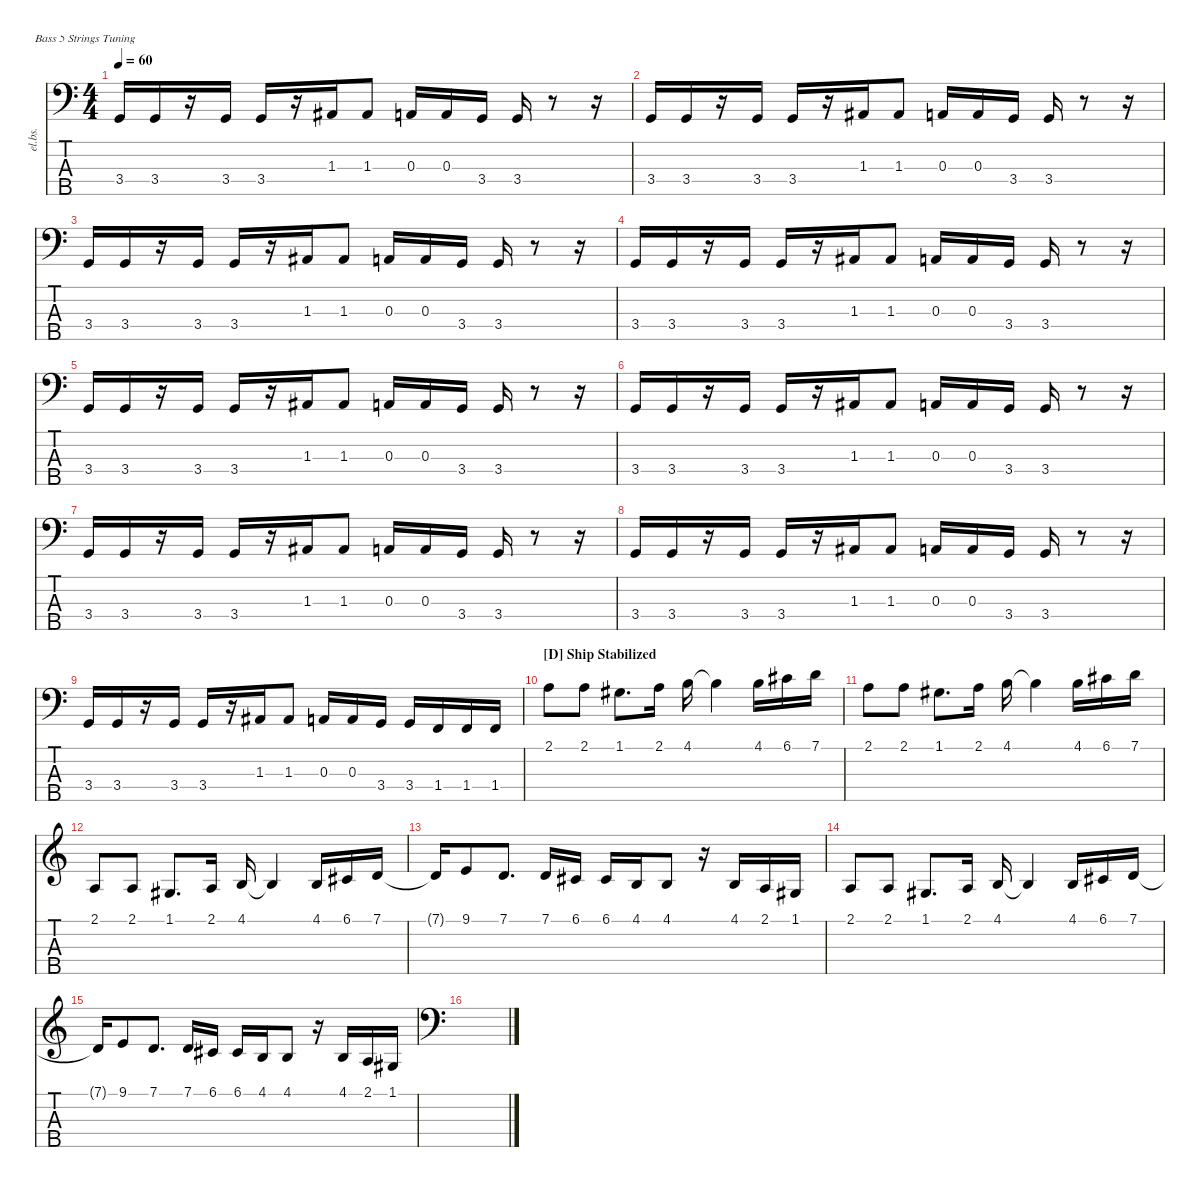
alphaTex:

\defaultSystemsLayout 4
\hideDynamics
\bracketExtendMode nobrackets
\otherSystemsTrackNameOrientation horizontal
\track ("Electric Bass" "el.bs.") {instrument electricbasspick}
\staff {score tabs}
\tuning (G2 D2 A1 E1 B0)
\ts (4 4)
\tempo 60
\clef f4
\ks c
3.4.16{dy mf beam Up} 3.4.16{beam Up} r.16{beam Up} 3.4.16{beam Up} 3.4.16{beam Up} r.16{beam Up} 1.3{acc #}.16{beam Up} 1.3{acc #}.8{beam Up} 0.3.16{beam Up} 0.3.16{beam Up} 3.4.16{beam Up} 3.4.16{beam Up} r.8{beam Up} r.16{beam Up} |
3.4.16{beam Up} 3.4.16{beam Up} r.16{beam Up} 3.4.16{beam Up} 3.4.16{beam Up} r.16{beam Up} 1.3{acc #}.16{beam Up} 1.3{acc #}.8{beam Up} 0.3.16{beam Up} 0.3.16{beam Up} 3.4.16{beam Up} 3.4.16{beam Up} r.8{beam Up} r.16{beam Up} |
3.4.16{beam Up} 3.4.16{beam Up} r.16{beam Up} 3.4.16{beam Up} 3.4.16{beam Up} r.16{beam Up} 1.3{acc #}.16{beam Up} 1.3{acc #}.8{beam Up} 0.3.16{beam Up} 0.3.16{beam Up} 3.4.16{beam Up} 3.4.16{beam Up} r.8{beam Up} r.16{beam Up} |
3.4.16{beam Up} 3.4.16{beam Up} r.16{beam Up} 3.4.16{beam Up} 3.4.16{beam Up} r.16{beam Up} 1.3{acc #}.16{beam Up} 1.3{acc #}.8{beam Up} 0.3.16{beam Up} 0.3.16{beam Up} 3.4.16{beam Up} 3.4.16{beam Up} r.8{beam Up} r.16{beam Up} |
3.4.16{beam Up} 3.4.16{beam Up} r.16{beam Up} 3.4.16{beam Up} 3.4.16{beam Up} r.16{beam Up} 1.3{acc #}.16{beam Up} 1.3{acc #}.8{beam Up} 0.3.16{beam Up} 0.3.16{beam Up} 3.4.16{beam Up} 3.4.16{beam Up} r.8{beam Up} r.16{beam Up} |
3.4.16{beam Up} 3.4.16{beam Up} r.16{beam Up} 3.4.16{beam Up} 3.4.16{beam Up} r.16{beam Up} 1.3{acc #}.16{beam Up} 1.3{acc #}.8{beam Up} 0.3.16{beam Up} 0.3.16{beam Up} 3.4.16{beam Up} 3.4.16{beam Up} r.8{beam Up} r.16{beam Up} |
3.4.16{beam Up} 3.4.16{beam Up} r.16{beam Up} 3.4.16{beam Up} 3.4.16{beam Up} r.16{beam Up} 1.3{acc #}.16{beam Up} 1.3{acc #}.8{beam Up} 0.3.16{beam Up} 0.3.16{beam Up} 3.4.16{beam Up} 3.4.16{beam Up} r.8{beam Up} r.16{beam Up} |
3.4.16{beam Up} 3.4.16{beam Up} r.16{beam Up} 3.4.16{beam Up} 3.4.16{beam Up} r.16{beam Up} 1.3{acc #}.16{beam Up} 1.3{acc #}.8{beam Up} 0.3.16{beam Up} 0.3.16{beam Up} 3.4.16{beam Up} 3.4.16{beam Up} r.8{beam Up} r.16{beam Up} |
3.4.16{beam Up} 3.4.16{beam Up} r.16{beam Up} 3.4.16{beam Up} 3.4.16{beam Up} r.16{beam Up} 1.3{acc #}.16{beam Up} 1.3{acc #}.8{beam Up} 0.3.16{beam Up} 0.3.16{beam Up} 3.4.16{beam Up} 3.4.16{beam Up} 1.4.16{beam Up} 1.4.16{beam Up} 1.4.16{beam Up} |
\section ("D" "Ship Stabilized")
2.1.8{beam Down} 2.1.8{beam Down} 1.1{acc #}.8{d beam Down} 2.1.16{beam Down} 4.1.16{beam Down} 4.1{t}.4{beam Down} 4.1.16{beam Down} 6.1{acc #}.16{beam Down} 7.1.16{beam Down} |
2.1.8{beam Down} 2.1.8{beam Down} 1.1{acc #}.8{d beam Down} 2.1.16{beam Down} 4.1.16{beam Down} 4.1{t}.4{beam Down} 4.1.16{beam Down} 6.1{acc #}.16{beam Down} 7.1.16{beam Down} |
\clef g2
2.1.8{beam Up} 2.1.8{beam Up} 1.1{acc #}.8{d beam Up} 2.1.16{beam Up} 4.1.16{beam Up} 4.1{t}.4{beam Up} 4.1.16{beam Up} 6.1{acc #}.16{beam Up} 7.1.16{beam Up} |
7.1{t}.16{beam Up} 9.1.8{beam Up} 7.1.8{d beam Up} 7.1.16{beam Up} 6.1{acc #}.16{beam Up} 6.1{acc #}.16{beam Up} 4.1.16{beam Up} 4.1.8{beam Up} r.16{beam Up} 4.1.16{beam Up} 2.1.16{beam Up} 1.1{acc #}.16{beam Up} |
2.1.8{beam Up} 2.1.8{beam Up} 1.1{acc #}.8{d beam Up} 2.1.16{beam Up} 4.1.16{beam Up} 4.1{t}.4{beam Up} 4.1.16{beam Up} 6.1{acc #}.16{beam Up} 7.1.16{beam Up} |
7.1{t}.16{beam Up} 9.1.8{beam Up} 7.1.8{d beam Up} 7.1.16{beam Up} 6.1{acc #}.16{beam Up} 6.1{acc #}.16{beam Up} 4.1.16{beam Up} 4.1.8{beam Up} r.16{beam Up} 4.1.16{beam Up} 2.1.16{beam Up} 1.1{acc #}.16{beam Up} |
\clef f4
